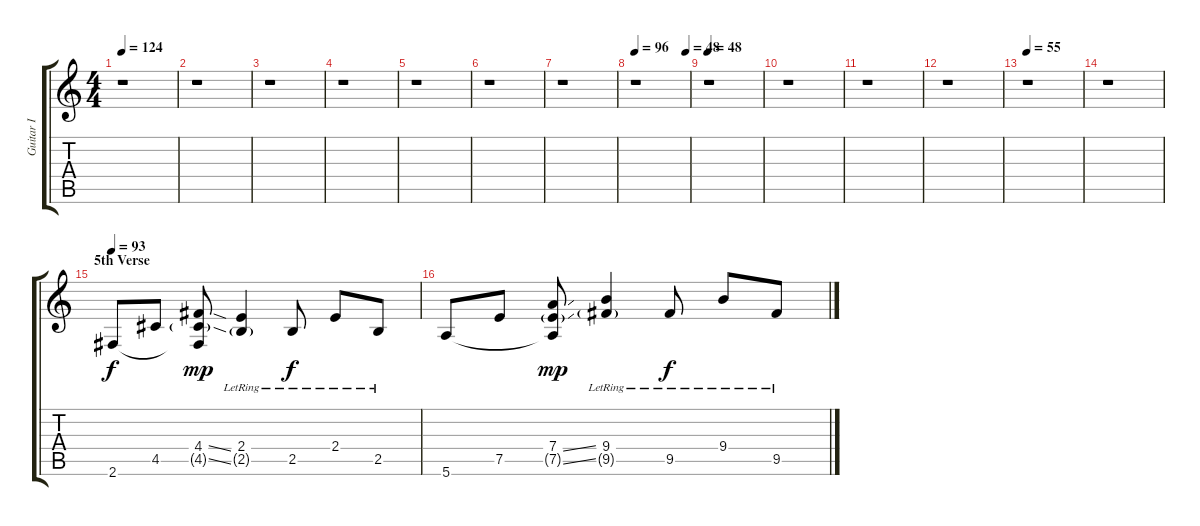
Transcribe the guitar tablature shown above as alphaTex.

\track ("Guitar I" "Guitar I") {instrument acousticguitarnylon}
\staff {score tabs}
\tuning (E4 B3 G3 D3 A2 E2) {hide}
\ts (4 4)
\tempo 124
\clef g2
\ks c
r.1{dy f} |
r.1 |
r.1 |
r.1 |
r.1 |
r.1 |
r.1 |
\tempo 96
\tempo (48 0.9375)
r.1 |
\tempo 48
r.1 |
r.1 |
r.1 |
r.1 |
\tempo 55
r.1 |
r.1 |
\section ("" "5th Verse")
\tempo 93
2.6.8 4.5.8 (4.4{ss} 4.5{ss g} 2.6{t}).8{dy mp} (2.4{lr} 2.5{g}).4 2.5{lr}.8{dy f} 2.4{lr}.8 2.5{lr}.8 |
5.6.8 7.5.8 (7.4{ss} 7.5{ss g} 5.6{t}).8{dy mp} (9.4{lr} 9.5{g}).4 9.5{lr}.8{dy f} 9.4{lr}.8 9.5{lr}.8
